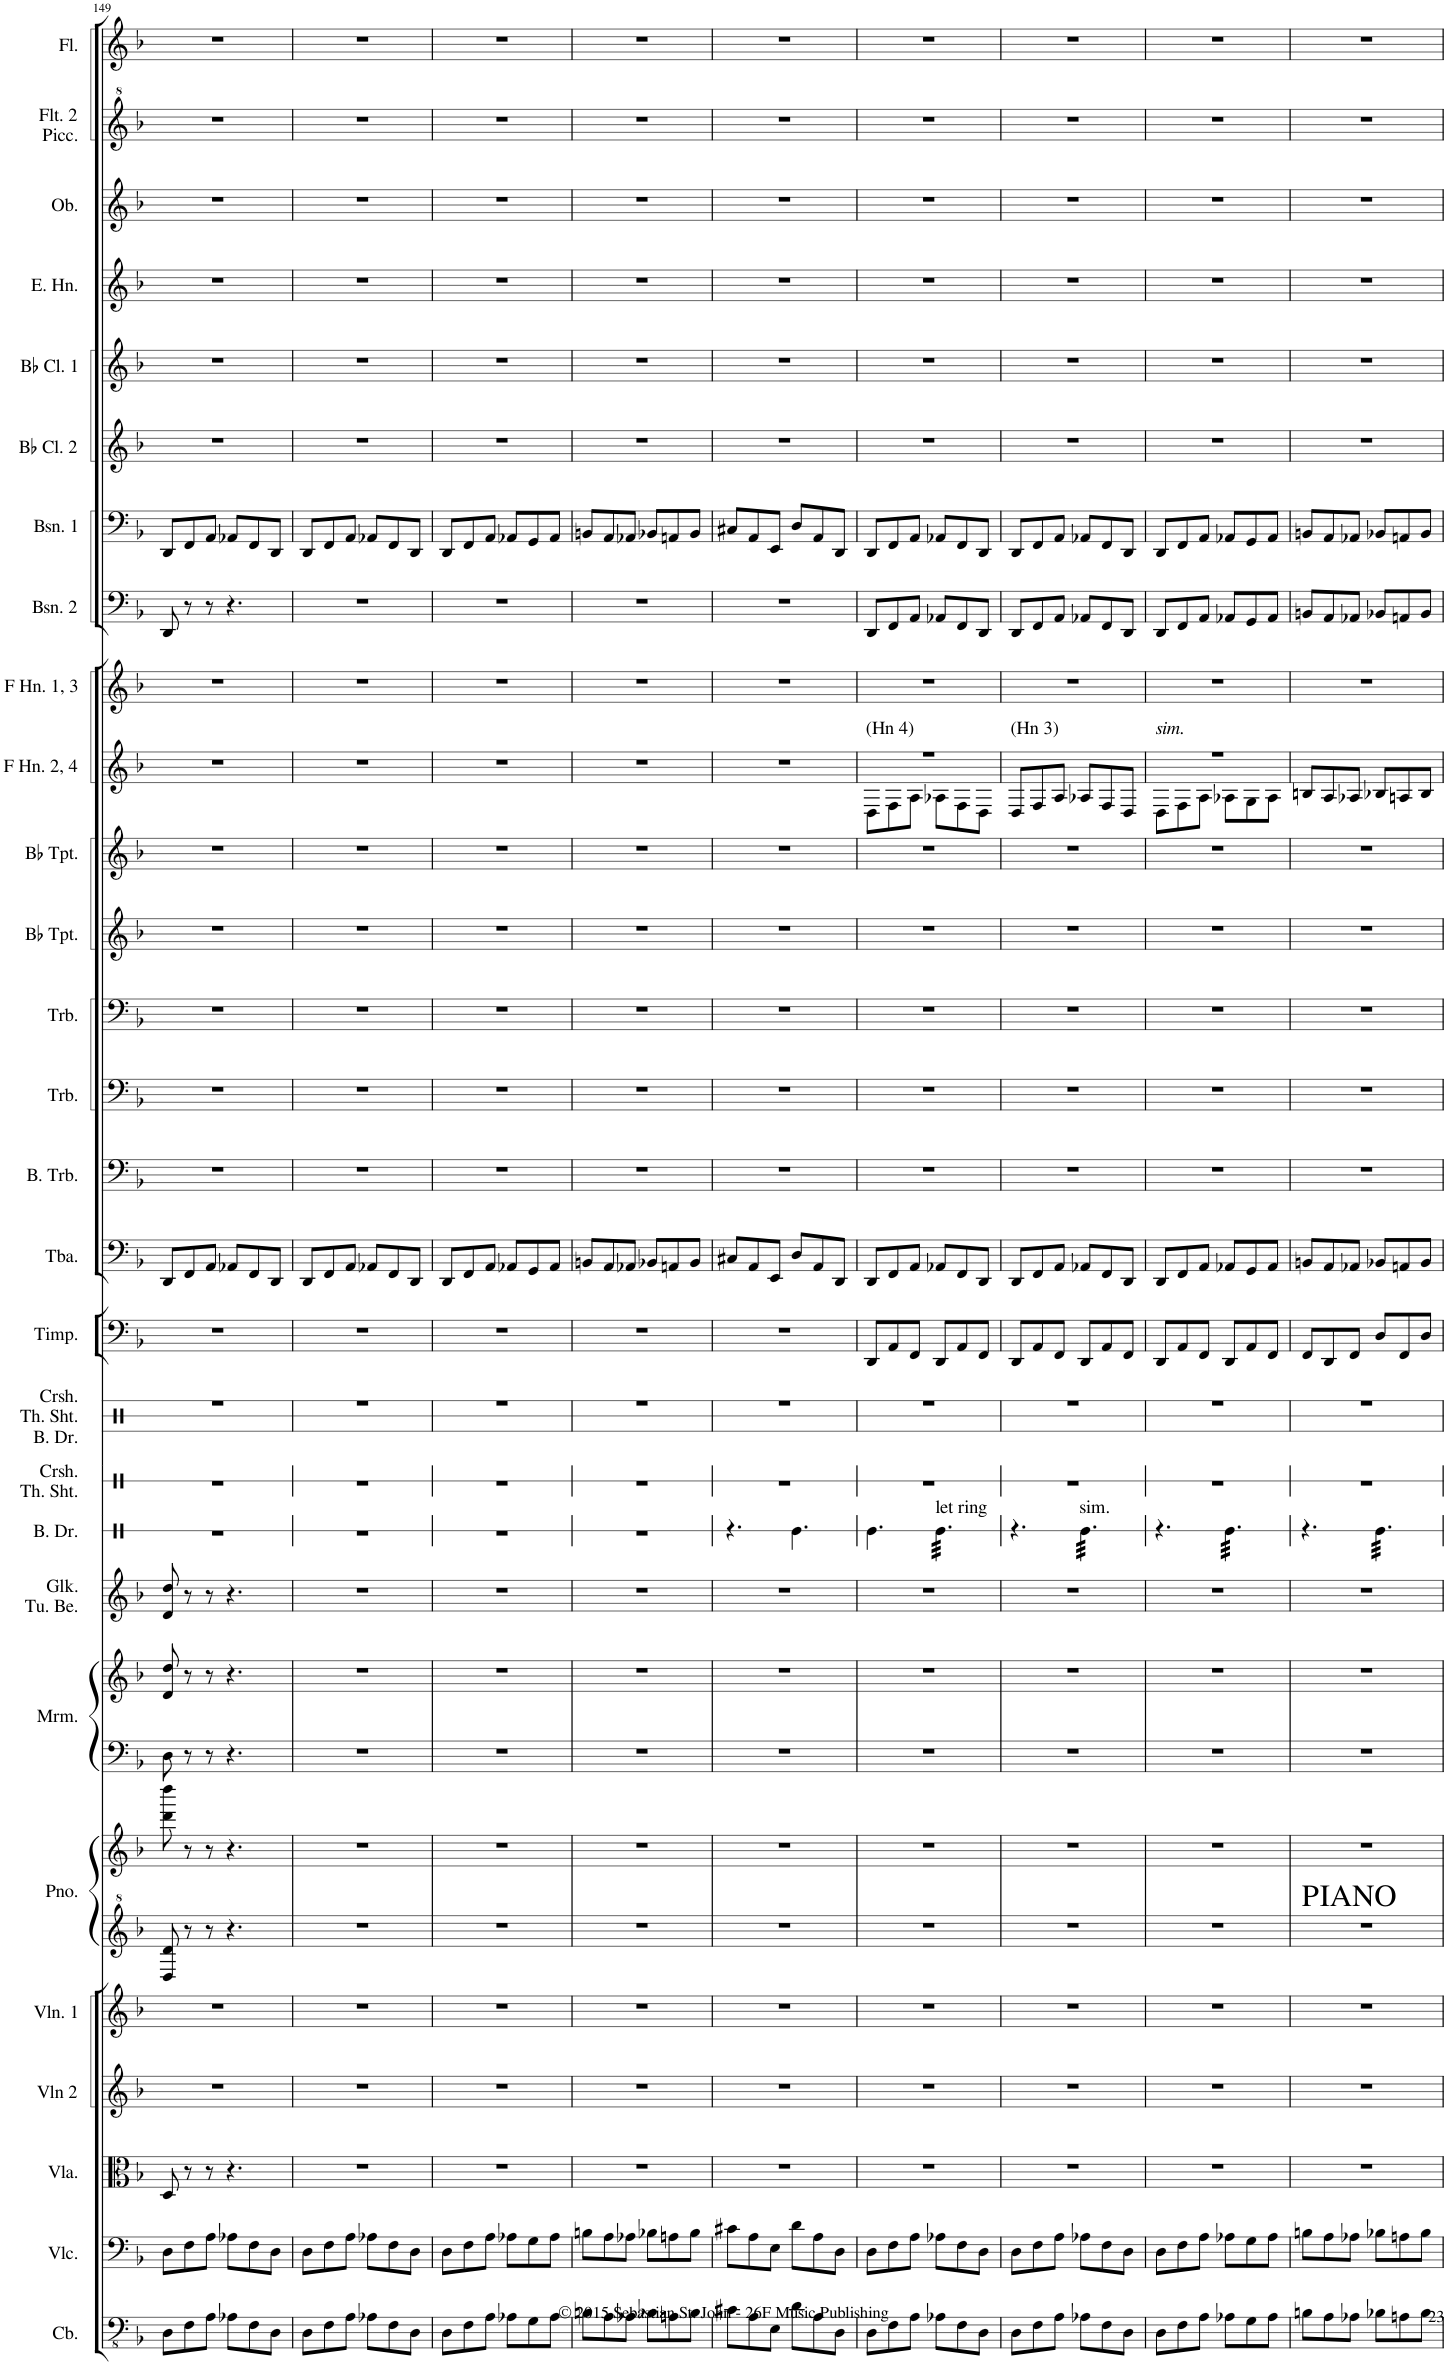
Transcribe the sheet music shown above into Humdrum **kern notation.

**kern	**kern	**kern	**kern	**kern	**kern	**kern	**kern	**kern	**kern	**kern	**kern	**kern	**kern	**kern	**kern	**kern	**kern	**kern	**kern	**kern	**kern	**kern	**kern	**kern	**kern	**kern	**kern	**kern	**kern
*part28	*part27	*part26	*part25	*part24	*part23	*part23	*part22	*part22	*part21	*part20	*part19	*part18	*part17	*part16	*part15	*part14	*part13	*part12	*part11	*part10	*part9	*part8	*part7	*part6	*part5	*part4	*part3	*part2	*part1
*staff30	*staff29	*staff28	*staff27	*staff26	*staff25	*staff24	*staff23	*staff22	*staff21	*staff20	*staff19	*staff18	*staff17	*staff16	*staff15	*staff14	*staff13	*staff12	*staff11	*staff10	*staff9	*staff8	*staff7	*staff6	*staff5	*staff4	*staff3	*staff2	*staff1
*I"Contrabass	*I"Violoncello	*I"Viola	*I"Violin 2	*I"Violin 1	*I"Piano	*	*I"Marimba	*	*I"Glockenspiel Tubular Bells	*I"Bass Drum	*I"Crash Thundersheet	*I"Crash Thundersheet Bass Drum	*I"Timpani	*I"Tuba	*I"Bass Trombone	*I"Trombone	*I"Trombone	*I"Bb Trumpet	*I"Trumpets in Bb	*I"Horn in F 2, 4	*I"Horn in F 1, 3	*I"Bassoon 2	*I"Bassoon 1	*I"Clarinets in Bb 2	*I"Bb Clarinet 1	*I"English Horn	*I"Oboes	*I"Flute 2 Piccolo	*I"Flutes
*I'Cb.	*I'Vlc.	*I'Vla.	*I'Vln 2	*I'Vln. 1	*I'Pno.	*	*I'Mrm.	*	*I'Glk. Tu. Be.	*I'B. Dr.	*I'Crsh. Th. Sht.	*I'Crsh. Th. Sht. B. Dr.	*I'Timp.	*I'Tba.	*I'B. Trb.	*I'Trb.	*I'Trb.	*I'Bb Tpt.	*	*	*	*I'Bsn. 2	*I'Bsn. 1	*	*I'Bb Cl. 1	*I'E. Hn.	*I'Ob.	*I'Flt. 2 Picc.	*I'Fl.
!!LO:PB:g=z
*clefFv4	*clefF4	*clefC3	*clefG2	*clefG2	*clefG^2	*clefG2	*clefF4	*clefG2	*clefG2	*clefX	*clefX	*clefX	*clefF4	*clefF4	*clefF4	*clefF4	*clefF4	*clefG2	*clefG2	*clefG2	*clefG2	*clefF4	*clefF4	*clefG2	*clefG2	*clefG2	*clefG2	*clefG^2	*clefG2
*ITrd7c12	*	*	*	*	*	*	*	*	*	*	*	*	*	*	*	*	*	*ITrd1c2	*ITrd1c2	*ITrd4c7	*ITrd4c7	*	*	*ITrd1c2	*ITrd1c2	*ITrd4c7	*	*ITrd-7c-12	*
*k[b-]	*k[b-]	*k[b-]	*k[b-]	*k[b-]	*k[b-]	*k[b-]	*k[b-]	*k[b-]	*k[b-]	*k[]	*k[]	*k[]	*k[b-]	*k[b-]	*k[b-]	*k[b-]	*k[b-]	*k[b-]	*k[b-]	*k[b-]	*k[b-]	*k[b-]	*k[b-]	*k[b-]	*k[b-]	*k[b-]	*k[b-]	*k[b-]	*k[b-]
*M6/8	*M6/8	*M6/8	*M6/8	*M6/8	*M6/8	*M6/8	*M6/8	*M6/8	*M6/8	*M6/8	*M6/8	*M6/8	*M6/8	*M6/8	*M6/8	*M6/8	*M6/8	*M6/8	*M6/8	*M6/8	*M6/8	*M6/8	*M6/8	*M6/8	*M6/8	*M6/8	*M6/8	*M6/8	*M6/8
=149	=149	=149	=149	=149	=149	=149	=149	=149	=149	=149	=149	=149	=149	=149	=149	=149	=149	=149	=149	=149	=149	=149	=149	=149	=149	=149	=149	=149	=149
8DD\L	8D\L	8D/	2.r	2.r	8d/ 8dd/	8ddd\ 8dddd\	8D\	8d/ 8dd/	8d/ 8dd/	2.r	2.r	2.r	2.r	8DD/L	2.r	2.r	2.r	2.r	2.r	2.r	2.r	8DD/	8DD/L	2.r	2.r	2.r	2.r	2.r	2.r
8FF\	8F\	8r	.	.	8r	8r	8r	8r	8r	.	.	.	.	8FF/	.	.	.	.	.	.	.	8r	8FF/	.	.	.	.	.	.
8AA\J	8A\J	8r	.	.	8r	8r	8r	8r	8r	.	.	.	.	8AA/J	.	.	.	.	.	.	.	8r	8AA/J	.	.	.	.	.	.
8AA-X\L	8A-X\L	4.r	.	.	4.r	4.r	4.r	4.r	4.r	.	.	.	.	8AA-X/L	.	.	.	.	.	.	.	4.r	8AA-X/L	.	.	.	.	.	.
8FF\	8F\	.	.	.	.	.	.	.	.	.	.	.	.	8FF/	.	.	.	.	.	.	.	.	8FF/	.	.	.	.	.	.
8DD\J	8D\J	.	.	.	.	.	.	.	.	.	.	.	.	8DD/J	.	.	.	.	.	.	.	.	8DD/J	.	.	.	.	.	.
=150	=150	=150	=150	=150	=150	=150	=150	=150	=150	=150	=150	=150	=150	=150	=150	=150	=150	=150	=150	=150	=150	=150	=150	=150	=150	=150	=150	=150	=150
8DD\L	8D\L	2.r	2.r	2.r	2.r	2.r	2.r	2.r	2.r	2.r	2.r	2.r	2.r	8DD/L	2.r	2.r	2.r	2.r	2.r	2.r	2.r	2.r	8DD/L	2.r	2.r	2.r	2.r	2.r	2.r
8FF\	8F\	.	.	.	.	.	.	.	.	.	.	.	.	8FF/	.	.	.	.	.	.	.	.	8FF/	.	.	.	.	.	.
8AA\J	8A\J	.	.	.	.	.	.	.	.	.	.	.	.	8AA/J	.	.	.	.	.	.	.	.	8AA/J	.	.	.	.	.	.
8AA-X\L	8A-X\L	.	.	.	.	.	.	.	.	.	.	.	.	8AA-X/L	.	.	.	.	.	.	.	.	8AA-X/L	.	.	.	.	.	.
8FF\	8F\	.	.	.	.	.	.	.	.	.	.	.	.	8FF/	.	.	.	.	.	.	.	.	8FF/	.	.	.	.	.	.
8DD\J	8D\J	.	.	.	.	.	.	.	.	.	.	.	.	8DD/J	.	.	.	.	.	.	.	.	8DD/J	.	.	.	.	.	.
=151	=151	=151	=151	=151	=151	=151	=151	=151	=151	=151	=151	=151	=151	=151	=151	=151	=151	=151	=151	=151	=151	=151	=151	=151	=151	=151	=151	=151	=151
8DD\L	8D\L	2.r	2.r	2.r	2.r	2.r	2.r	2.r	2.r	2.r	2.r	2.r	2.r	8DD/L	2.r	2.r	2.r	2.r	2.r	2.r	2.r	2.r	8DD/L	2.r	2.r	2.r	2.r	2.r	2.r
8FF\	8F\	.	.	.	.	.	.	.	.	.	.	.	.	8FF/	.	.	.	.	.	.	.	.	8FF/	.	.	.	.	.	.
8AA\J	8A\J	.	.	.	.	.	.	.	.	.	.	.	.	8AA/J	.	.	.	.	.	.	.	.	8AA/J	.	.	.	.	.	.
8AA-X\L	8A-X\L	.	.	.	.	.	.	.	.	.	.	.	.	8AA-X/L	.	.	.	.	.	.	.	.	8AA-X/L	.	.	.	.	.	.
8GG\	8G\	.	.	.	.	.	.	.	.	.	.	.	.	8GG/	.	.	.	.	.	.	.	.	8GG/	.	.	.	.	.	.
8AA-\J	8A-\J	.	.	.	.	.	.	.	.	.	.	.	.	8AA-/J	.	.	.	.	.	.	.	.	8AA-/J	.	.	.	.	.	.
=152	=152	=152	=152	=152	=152	=152	=152	=152	=152	=152	=152	=152	=152	=152	=152	=152	=152	=152	=152	=152	=152	=152	=152	=152	=152	=152	=152	=152	=152
8BBn\L	8Bn\L	2.r	2.r	2.r	2.r	2.r	2.r	2.r	2.r	2.r	2.r	2.r	2.r	8BBn/L	2.r	2.r	2.r	2.r	2.r	2.r	2.r	2.r	8BBn/L	2.r	2.r	2.r	2.r	2.r	2.r
8AA\	8A\	.	.	.	.	.	.	.	.	.	.	.	.	8AA/	.	.	.	.	.	.	.	.	8AA/	.	.	.	.	.	.
8AA-X\J	8A-X\J	.	.	.	.	.	.	.	.	.	.	.	.	8AA-X/J	.	.	.	.	.	.	.	.	8AA-X/J	.	.	.	.	.	.
8BB-X\L	8B-X\L	.	.	.	.	.	.	.	.	.	.	.	.	8BB-X/L	.	.	.	.	.	.	.	.	8BB-X/L	.	.	.	.	.	.
8AAn\	8An\	.	.	.	.	.	.	.	.	.	.	.	.	8AAn/	.	.	.	.	.	.	.	.	8AAn/	.	.	.	.	.	.
8BB-\J	8B-\J	.	.	.	.	.	.	.	.	.	.	.	.	8BB-/J	.	.	.	.	.	.	.	.	8BB-/J	.	.	.	.	.	.
=153	=153	=153	=153	=153	=153	=153	=153	=153	=153	=153	=153	=153	=153	=153	=153	=153	=153	=153	=153	=153	=153	=153	=153	=153	=153	=153	=153	=153	=153
8C#X\L	8c#X\L	2.r	2.r	2.r	2.r	2.r	2.r	2.r	2.r	4.r	2.r	2.r	2.r	8C#X/L	2.r	2.r	2.r	2.r	2.r	2.r	2.r	2.r	8C#X/L	2.r	2.r	2.r	2.r	2.r	2.r
8AA\	8A\	.	.	.	.	.	.	.	.	.	.	.	.	8AA/	.	.	.	.	.	.	.	.	8AA/	.	.	.	.	.	.
8EE\J	8E\J	.	.	.	.	.	.	.	.	.	.	.	.	8EE/J	.	.	.	.	.	.	.	.	8EE/J	.	.	.	.	.	.
8D\L	8d\L	.	.	.	.	.	.	.	.	4.Re\	.	.	.	8D/L	.	.	.	.	.	.	.	.	8D/L	.	.	.	.	.	.
8AA\	8A\	.	.	.	.	.	.	.	.	.	.	.	.	8AA/	.	.	.	.	.	.	.	.	8AA/	.	.	.	.	.	.
8DD\J	8D\J	.	.	.	.	.	.	.	.	.	.	.	.	8DD/J	.	.	.	.	.	.	.	.	8DD/J	.	.	.	.	.	.
=154	=154	=154	=154	=154	=154	=154	=154	=154	=154	=154	=154	=154	=154	=154	=154	=154	=154	=154	=154	=154	=154	=154	=154	=154	=154	=154	=154	=154	=154
*	*	*	*	*	*	*	*	*	*	*	*	*	*	*	*	*	*	*	*	*^	*	*	*	*	*	*	*	*	*
!	!	!	!	!	!	!	!	!	!	!	!	!	!	!	!	!	!	!	!	!LO:TX:a:t=(Hn 4)	!	!	!	!	!	!	!	!	!	!
8DD\L	8D\L	2.r	2.r	2.r	2.r	2.r	2.r	2.r	2.r	4.Re\	2.r	2.r	8DD/L	8DD/L	2.r	2.r	2.r	2.r	2.r	2.r	8D\L	2.r	8DD/L	8DD/L	2.r	2.r	2.r	2.r	2.r	2.r
8FF\	8F\	.	.	.	.	.	.	.	.	.	.	.	8AA/	8FF/	.	.	.	.	.	.	8F\	.	8FF/	8FF/	.	.	.	.	.	.
8AA\J	8A\J	.	.	.	.	.	.	.	.	.	.	.	8FF/J	8AA/J	.	.	.	.	.	.	8A\J	.	8AA/J	8AA/J	.	.	.	.	.	.
!	!	!	!	!	!	!	!	!	!	!LO:TX:a:t=let ring	!	!	!	!	!	!	!	!	!	!	!	!	!	!	!	!	!	!	!	!
*	*	*	*	*	*	*	*	*	*	*tremolo	*	*	*	*	*	*	*	*	*	*	*	*	*	*	*	*	*	*	*	*
8AA-X\L	8A-X\L	.	.	.	.	.	.	.	.	32Re\LLL	.	.	8DD/L	8AA-X/L	.	.	.	.	.	.	8A-X\L	.	8AA-X/L	8AA-X/L	.	.	.	.	.	.
.	.	.	.	.	.	.	.	.	.	32Re\	.	.	.	.	.	.	.	.	.	.	.	.	.	.	.	.	.	.	.	.
.	.	.	.	.	.	.	.	.	.	32Re\	.	.	.	.	.	.	.	.	.	.	.	.	.	.	.	.	.	.	.	.
.	.	.	.	.	.	.	.	.	.	32Re\	.	.	.	.	.	.	.	.	.	.	.	.	.	.	.	.	.	.	.	.
8FF\	8F\	.	.	.	.	.	.	.	.	32Re\	.	.	8AA/	8FF/	.	.	.	.	.	.	8F\	.	8FF/	8FF/	.	.	.	.	.	.
.	.	.	.	.	.	.	.	.	.	32Re\	.	.	.	.	.	.	.	.	.	.	.	.	.	.	.	.	.	.	.	.
.	.	.	.	.	.	.	.	.	.	32Re\	.	.	.	.	.	.	.	.	.	.	.	.	.	.	.	.	.	.	.	.
.	.	.	.	.	.	.	.	.	.	32Re\	.	.	.	.	.	.	.	.	.	.	.	.	.	.	.	.	.	.	.	.
8DD\J	8D\J	.	.	.	.	.	.	.	.	32Re\	.	.	8FF/J	8DD/J	.	.	.	.	.	.	8D\J	.	8DD/J	8DD/J	.	.	.	.	.	.
.	.	.	.	.	.	.	.	.	.	32Re\	.	.	.	.	.	.	.	.	.	.	.	.	.	.	.	.	.	.	.	.
.	.	.	.	.	.	.	.	.	.	32Re\	.	.	.	.	.	.	.	.	.	.	.	.	.	.	.	.	.	.	.	.
.	.	.	.	.	.	.	.	.	.	32Re\JJJ	.	.	.	.	.	.	.	.	.	.	.	.	.	.	.	.	.	.	.	.
=155	=155	=155	=155	=155	=155	=155	=155	=155	=155	=155	=155	=155	=155	=155	=155	=155	=155	=155	=155	=155	=155	=155	=155	=155	=155	=155	=155	=155	=155	=155
!	!	!	!	!	!	!	!	!	!	!	!	!	!	!	!	!	!	!	!	!LO:TX:a:t=(Hn 3)	!	!	!	!	!	!	!	!	!	!
*	*	*	*	*	*	*	*	*	*	*	*	*	*	*	*	*	*	*	*	*v	*v	*	*	*	*	*	*	*	*	*
8DD\L	8D\L	2.r	2.r	2.r	2.r	2.r	2.r	2.r	2.r	4.r	2.r	2.r	8DD/L	8DD/L	2.r	2.r	2.r	2.r	2.r	8D/L	2.r	8DD/L	8DD/L	2.r	2.r	2.r	2.r	2.r	2.r
8FF\	8F\	.	.	.	.	.	.	.	.	.	.	.	8AA/	8FF/	.	.	.	.	.	8F/	.	8FF/	8FF/	.	.	.	.	.	.
8AA\J	8A\J	.	.	.	.	.	.	.	.	.	.	.	8FF/J	8AA/J	.	.	.	.	.	8A/J	.	8AA/J	8AA/J	.	.	.	.	.	.
!	!	!	!	!	!	!	!	!	!	!LO:TX:a:t=sim.	!	!	!	!	!	!	!	!	!	!	!	!	!	!	!	!	!	!	!
8AA-X\L	8A-X\L	.	.	.	.	.	.	.	.	32Re\LLL	.	.	8DD/L	8AA-X/L	.	.	.	.	.	8A-X/L	.	8AA-X/L	8AA-X/L	.	.	.	.	.	.
.	.	.	.	.	.	.	.	.	.	32Re\	.	.	.	.	.	.	.	.	.	.	.	.	.	.	.	.	.	.	.
.	.	.	.	.	.	.	.	.	.	32Re\	.	.	.	.	.	.	.	.	.	.	.	.	.	.	.	.	.	.	.
.	.	.	.	.	.	.	.	.	.	32Re\	.	.	.	.	.	.	.	.	.	.	.	.	.	.	.	.	.	.	.
8FF\	8F\	.	.	.	.	.	.	.	.	32Re\	.	.	8AA/	8FF/	.	.	.	.	.	8F/	.	8FF/	8FF/	.	.	.	.	.	.
.	.	.	.	.	.	.	.	.	.	32Re\	.	.	.	.	.	.	.	.	.	.	.	.	.	.	.	.	.	.	.
.	.	.	.	.	.	.	.	.	.	32Re\	.	.	.	.	.	.	.	.	.	.	.	.	.	.	.	.	.	.	.
.	.	.	.	.	.	.	.	.	.	32Re\	.	.	.	.	.	.	.	.	.	.	.	.	.	.	.	.	.	.	.
8DD\J	8D\J	.	.	.	.	.	.	.	.	32Re\	.	.	8FF/J	8DD/J	.	.	.	.	.	8D/J	.	8DD/J	8DD/J	.	.	.	.	.	.
.	.	.	.	.	.	.	.	.	.	32Re\	.	.	.	.	.	.	.	.	.	.	.	.	.	.	.	.	.	.	.
.	.	.	.	.	.	.	.	.	.	32Re\	.	.	.	.	.	.	.	.	.	.	.	.	.	.	.	.	.	.	.
.	.	.	.	.	.	.	.	.	.	32Re\JJJ	.	.	.	.	.	.	.	.	.	.	.	.	.	.	.	.	.	.	.
=156	=156	=156	=156	=156	=156	=156	=156	=156	=156	=156	=156	=156	=156	=156	=156	=156	=156	=156	=156	=156	=156	=156	=156	=156	=156	=156	=156	=156	=156
*	*	*	*	*	*	*	*	*	*	*	*	*	*	*	*	*	*	*	*	*^	*	*	*	*	*	*	*	*	*
!	!	!	!	!	!	!	!	!	!	!	!	!	!	!	!	!	!	!	!	!LO:TX:a:i:t=sim.	!	!	!	!	!	!	!	!	!	!
8DD\L	8D\L	2.r	2.r	2.r	2.r	2.r	2.r	2.r	2.r	4.r	2.r	2.r	8DD/L	8DD/L	2.r	2.r	2.r	2.r	2.r	2.r	8D\L	2.r	8DD/L	8DD/L	2.r	2.r	2.r	2.r	2.r	2.r
8FF\	8F\	.	.	.	.	.	.	.	.	.	.	.	8AA/	8FF/	.	.	.	.	.	.	8F\	.	8FF/	8FF/	.	.	.	.	.	.
8AA\J	8A\J	.	.	.	.	.	.	.	.	.	.	.	8FF/J	8AA/J	.	.	.	.	.	.	8A\J	.	8AA/J	8AA/J	.	.	.	.	.	.
8AA-X\L	8A-X\L	.	.	.	.	.	.	.	.	32Re\LLL	.	.	8DD/L	8AA-X/L	.	.	.	.	.	.	8A-X\L	.	8AA-X/L	8AA-X/L	.	.	.	.	.	.
.	.	.	.	.	.	.	.	.	.	32Re\	.	.	.	.	.	.	.	.	.	.	.	.	.	.	.	.	.	.	.	.
.	.	.	.	.	.	.	.	.	.	32Re\	.	.	.	.	.	.	.	.	.	.	.	.	.	.	.	.	.	.	.	.
.	.	.	.	.	.	.	.	.	.	32Re\	.	.	.	.	.	.	.	.	.	.	.	.	.	.	.	.	.	.	.	.
8GG\	8G\	.	.	.	.	.	.	.	.	32Re\	.	.	8AA/	8GG/	.	.	.	.	.	.	8G\	.	8GG/	8GG/	.	.	.	.	.	.
.	.	.	.	.	.	.	.	.	.	32Re\	.	.	.	.	.	.	.	.	.	.	.	.	.	.	.	.	.	.	.	.
.	.	.	.	.	.	.	.	.	.	32Re\	.	.	.	.	.	.	.	.	.	.	.	.	.	.	.	.	.	.	.	.
.	.	.	.	.	.	.	.	.	.	32Re\	.	.	.	.	.	.	.	.	.	.	.	.	.	.	.	.	.	.	.	.
8AA-\J	8A-\J	.	.	.	.	.	.	.	.	32Re\	.	.	8FF/J	8AA-/J	.	.	.	.	.	.	8A-\J	.	8AA-/J	8AA-/J	.	.	.	.	.	.
.	.	.	.	.	.	.	.	.	.	32Re\	.	.	.	.	.	.	.	.	.	.	.	.	.	.	.	.	.	.	.	.
.	.	.	.	.	.	.	.	.	.	32Re\	.	.	.	.	.	.	.	.	.	.	.	.	.	.	.	.	.	.	.	.
.	.	.	.	.	.	.	.	.	.	32Re\JJJ	.	.	.	.	.	.	.	.	.	.	.	.	.	.	.	.	.	.	.	.
=157	=157	=157	=157	=157	=157	=157	=157	=157	=157	=157	=157	=157	=157	=157	=157	=157	=157	=157	=157	=157	=157	=157	=157	=157	=157	=157	=157	=157	=157	=157
!	!	!	!	!	!LO:TX:a:t=PIANO	!	!	!	!	!	!	!	!	!	!	!	!	!	!	!	!	!	!	!	!	!	!	!	!	!
*	*	*	*	*	*	*	*	*	*	*	*	*	*	*	*	*	*	*	*	*v	*v	*	*	*	*	*	*	*	*	*
8BBn\L	8Bn\L	2.r	2.r	2.r	2.r	2.r	2.r	2.r	2.r	4.r	2.r	2.r	8FF/L	8BBn/L	2.r	2.r	2.r	2.r	2.r	8Bn/L	2.r	8BBn/L	8BBn/L	2.r	2.r	2.r	2.r	2.r	2.r
8AA\	8A\	.	.	.	.	.	.	.	.	.	.	.	8DD/	8AA/	.	.	.	.	.	8A/	.	8AA/	8AA/	.	.	.	.	.	.
8AA-X\J	8A-X\J	.	.	.	.	.	.	.	.	.	.	.	8FF/J	8AA-X/J	.	.	.	.	.	8A-X/J	.	8AA-X/J	8AA-X/J	.	.	.	.	.	.
8BB-X\L	8B-X\L	.	.	.	.	.	.	.	.	32Re\LLL	.	.	8D/L	8BB-X/L	.	.	.	.	.	8B-X/L	.	8BB-X/L	8BB-X/L	.	.	.	.	.	.
.	.	.	.	.	.	.	.	.	.	32Re\	.	.	.	.	.	.	.	.	.	.	.	.	.	.	.	.	.	.	.
.	.	.	.	.	.	.	.	.	.	32Re\	.	.	.	.	.	.	.	.	.	.	.	.	.	.	.	.	.	.	.
.	.	.	.	.	.	.	.	.	.	32Re\	.	.	.	.	.	.	.	.	.	.	.	.	.	.	.	.	.	.	.
8AAn\	8An\	.	.	.	.	.	.	.	.	32Re\	.	.	8FF/	8AAn/	.	.	.	.	.	8An/	.	8AAn/	8AAn/	.	.	.	.	.	.
.	.	.	.	.	.	.	.	.	.	32Re\	.	.	.	.	.	.	.	.	.	.	.	.	.	.	.	.	.	.	.
.	.	.	.	.	.	.	.	.	.	32Re\	.	.	.	.	.	.	.	.	.	.	.	.	.	.	.	.	.	.	.
.	.	.	.	.	.	.	.	.	.	32Re\	.	.	.	.	.	.	.	.	.	.	.	.	.	.	.	.	.	.	.
8BB-\J	8B-\J	.	.	.	.	.	.	.	.	32Re\	.	.	8D/J	8BB-/J	.	.	.	.	.	8B-/J	.	8BB-/J	8BB-/J	.	.	.	.	.	.
.	.	.	.	.	.	.	.	.	.	32Re\	.	.	.	.	.	.	.	.	.	.	.	.	.	.	.	.	.	.	.
.	.	.	.	.	.	.	.	.	.	32Re\	.	.	.	.	.	.	.	.	.	.	.	.	.	.	.	.	.	.	.
.	.	.	.	.	.	.	.	.	.	32Re\JJJ	.	.	.	.	.	.	.	.	.	.	.	.	.	.	.	.	.	.	.
*	*	*	*	*	*	*	*	*	*	*Xtremolo	*	*	*	*	*	*	*	*	*	*	*	*	*	*	*	*	*	*	*
=	=	=	=	=	=	=	=	=	=	=	=	=	=	=	=	=	=	=	=	=	=	=	=	=	=	=	=	=	=
*-	*-	*-	*-	*-	*-	*-	*-	*-	*-	*-	*-	*-	*-	*-	*-	*-	*-	*-	*-	*-	*-	*-	*-	*-	*-	*-	*-	*-	*-
